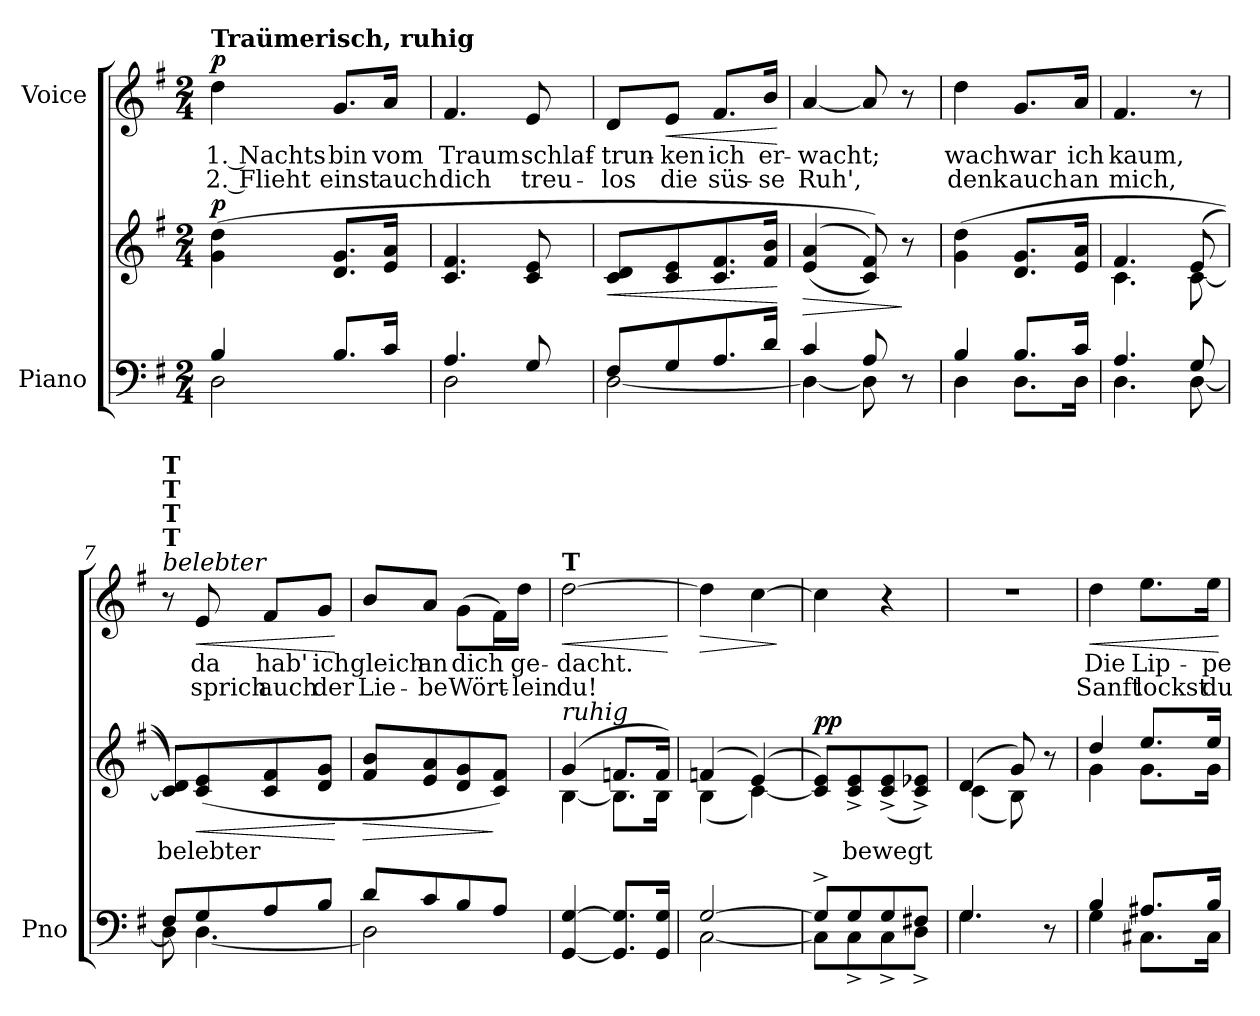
**kern	**kern	**text	**dynam	**kern	**text	**text	**dynam
*part2	*part2	*part2	*part2	*part1	*part1	*part1	*part1
*staff3	*staff2	*staff2	*staff2/3	*staff1	*staff1	*staff1	*staff1
*I"Piano	*	*	*	*I"Voice	*	*	*
*I'Pno	*	*	*	*	*	*	*
*clefF4	*clefG2	*	*	*clefG2	*	*	*
*k[f#]	*k[f#]	*	*	*k[f#]	*	*	*
*M2/4	*M2/4	*	*	*M2/4	*	*	*
=1	=1	=1	=1	=1	=1	=1	=1
*^	*	*	*	*	*	*	*
!	!	!	!	!	!LO:TX:a:B:t=Traümerisch, ruhig	!	!	!
!	!	!	!	!LO:DY:b	!	!LO:LY:b	!LO:LY:b	!LO:DY:a
4B/	2D\	(4g\ 4dd\	.	p	4dd\	1. Nachts	2. Flieht	p
!	!	!	!	!	!	!LO:LY:b	!LO:LY:b	!
8.B/L	.	8.d/ 8.g/L	.	.	8.g/L	bin	einst	.
!	!	!	!	!	!	!LO:LY:b	!LO:LY:b	!
16c/Jk	.	16e/ 16a/Jk	.	.	16a/Jk	vom	auch	.
=2	=2	=2	=2	=2	=2	=2	=2	=2
!	!	!	!	!	!	!LO:LY:b	!LO:LY:b	!
4.A/	2D\	4.c/ 4.f#/	.	.	4.f#/	Traum	dich	.
!	!	!	!	!	!	!LO:LY:b	!LO:LY:b	!
8G/	.	8c/ 8e/	.	.	8e/	schlaf-	treu-	.
=3	=3	=3	=3	=3	=3	=3	=3	=3
!	!	!	!	!LO:HP:b	!	!LO:LY:b	!LO:LY:b	!
8F#/L	[2D\	8c/ 8d/L	.	<	8d/L	-trun-	-los	.
!	!	!	!	!	!	!LO:LY:b	!LO:LY:b	!LO:HP:b
8G/	.	8c/ 8e/	.	.	8e/J	-ken	die	<
!	!	!	!	!	!	!LO:LY:b	!LO:LY:b	!
8.A/	.	8.c/ 8.f#/	.	.	8.f#/L	ich	süs-	.
!	!	!	!	!	!	!LO:LY:b	!LO:LY:b	!
16d/Jk	.	16f#/ 16b/Jk	.	.	16b/Jk	er-	-se	.
*v	*v	*	*	*	*	*	*	*
.	.	.	[	.	.	.	[
=4	=4	=4	=4	=4	=4	=4	=4
*^	*	*	*	*	*	*	*
!	!	!	!	!LO:HP:b	!	!LO:LY:b	!LO:LY:b	!
4c/	4D\_	((>4e/ 4a/	.	>	[4a/	-wacht;	Ruh',	.
8A/	8D\]	8c/ 8f#/)))	.	.	8a/]	.	.	.
8r	8ryy	8r	.	]	8r	.	.	.
=5	=5	=5	=5	=5	=5	=5	=5	=5
!	!	!	!	!	!	!LO:LY:b	!LO:LY:b	!
4B/	4D\	(4g\ 4dd\	.	.	4dd\	wach	denk	.
!	!	!	!	!	!	!LO:LY:b	!LO:LY:b	!
8.B/L	8.D\L	8.d/ 8.g/L	.	.	8.g/L	war	auch	.
!	!	!	!	!	!	!LO:LY:b	!LO:LY:b	!
16c/Jk	16D\Jk	16e/ 16a/Jk	.	.	16a/Jk	ich	an	.
=6	=6	=6	=6	=6	=6	=6	=6	=6
*	*	*^	*	*	*	*	*	*
!	!	!	!	!	!	!	!LO:LY:b	!LO:LY:b	!
4.A/	4.D\	4.f#/	4.c\	.	.	4.f#/	kaum,	mich,	.
8G/	[8D\	(8e/	[8c\	.	.	8r	.	.	.
!!LO:LB:g=z
=7	=7	=7	=7	=7	=7	=7	=7	=7	=7
!	!	!	!	!	!	!LO:TX:a:i:t=belebter	!	!	!
!	!	!	!	!	!	!LO:TX:a:B:t=T	!	!	!
!	!	!	!	!	!	!LO:TX:a:B:t=T	!	!	!
!	!	!	!	!	!	!LO:TX:a:B:t=T	!	!	!
!	!	!	!	!	!	!LO:TX:a:B:t=T	!	!	!
*	*	*v	*v	*	*	*	*	*	*
8F#/L	8D\]	8c/] 8d/L))	belebter	.	8r	.	.	.
!	!	!	!	!LO:HP:b	!	!LO:LY:b	!LO:LY:b	!LO:HP:b
8G/	[4.D\	(8c/ 8e/	.	<	8e/	da	sprich	<
!	!	!	!	!	!	!LO:LY:b	!LO:LY:b	!
8A/	.	8c/ 8f#/	.	.	8f#/L	hab'	auch	.
!	!	!	!	!	!	!LO:LY:b	!LO:LY:b	!
8B/J	.	8d/ 8g/J	.	.	8g/J	ich	der	.
*v	*v	*	*	*	*	*	*	*
.	.	.	[	.	.	.	[
=8	=8	=8	=8	=8	=8	=8	=8
*^	*	*	*	*	*	*	*
!	!	!	!	!LO:HP:b	!	!LO:LY:b	!LO:LY:b	!
8d/L	2D\]	8f#/ 8b/L	.	>	8b/L	gleich	Lie-	.
!	!	!	!	!	!	!LO:LY:b	!LO:LY:b	!
8c/	.	8e/ 8a/	.	.	8a/J	an	-be	.
!	!	!	!	!	!	!LO:LY:b	!LO:LY:b	!
8B/	.	8d/ 8g/	.	.	(8g\L	dich	Wört-	.
8A/J	.	8c/ 8f#/J)	.	]	16f#\L)	.	.	.
!	!	!	!	!	!	!LO:LY:b	!LO:LY:b	!
.	.	.	.	.	16dd\JJ	ge-	-lein	.
*v	*v	*	*	*	*	*	*	*
=9	=9	=9	=9	=9	=9	=9	=9
*	*^	*	*	*	*	*	*
!	!	!	!	!	!LO:TX:a:B:t=T	!	!	!
!	!LO:TX:a:i:t=ruhig	!	!	!	!	!	!	!
!	!	!	!	!	!	!LO:LY:b	!LO:LY:b	!LO:HP:b
[4GG/ [4G/	(4g/	[4B\	.	.	[2dd\	-dacht.	du!	<
8.GG/] 8.G/]L	8.fn/L	8.B\L]	.	.	.	.	.	.
16GG/ 16G/Jk	16f/Jk)	16B\Jk	.	.	.	.	.	.
*	*v	*v	*	*	*	*	*	*
.	.	.	.	.	.	.	[
=10	=10	=10	=10	=10	=10	=10	=10
*^	*^	*	*	*	*	*	*
!	!	!	!	!	!	!	!	!	!LO:HP:b
[2G/	[2C\	(4fn/	(4B\	.	.	4dd\]	.	.	>
.	.	(4e/)	[4c\)	.	.	[4cc\	.	.	.
*v	*v	*	*	*	*	*	*	*	*
*	*v	*v	*	*	*	*	*	*
.	.	.	.	.	.	.	]
=11	=11	=11	=11	=11	=11	=11	=11
*^	*	*	*	*	*	*	*
!	!	!	!	!LO:DY:a	!	!	!	!
!	!	!	!	!LO:DY:n=1:b	!	!	!	!
8G^/L]	8C\L]	8c/] 8e/L)	.	p p	4cc\]	.	.	.
8G/	8C^\	8c/^ 8e/^	bewegt	.	.	.	.	.
8G/	8C^\	(8c/^ 8e/^	.	.	4r	.	.	.
8F#X/J	8D^\J	8c/^ 8e-X/^J)	.	.	.	.	.	.
=12	=12	=12	=12	=12	=12	=12	=12	=12
*	*	*^	*	*	*	*	*	*
4.G/	4.G\	(4d/	(4c\	.	.	2r	.	.	.
.	.	8g/)	8B\)	.	.	.	.	.	.
8r	8ryy	8r	8ryy	.	.	.	.	.	.
!!LO:LB:g=z
=13	=13	=13	=13	=13	=13	=13	=13	=13	=13
!	!	!	!	!	!	!	!LO:LY:b	!LO:LY:b	!LO:HP:b
4B/	4G\	4dd/	4g\	.	.	4dd\	Die	Sanft	<
!	!	!	!	!	!	!	!LO:LY:b	!LO:LY:b	!
8.A#X/L	8.C#X\L	8.ee/L	8.g\L	.	.	8.ee\L	Lip-	lockst	.
!	!	!	!	!	!	!	!LO:LY:b	!LO:LY:b	!
16B/Jk	16C#\Jk	16ee/Jk	16g\Jk	.	.	16ee\Jk	-pe	du	.
*v	*v	*	*	*	*	*	*	*	*
*	*v	*v	*	*	*	*	*	*
.	.	.	.	.	.	.	[
=	=	=	=	=	=	=	=
*-	*-	*-	*-	*-	*-	*-	*-
